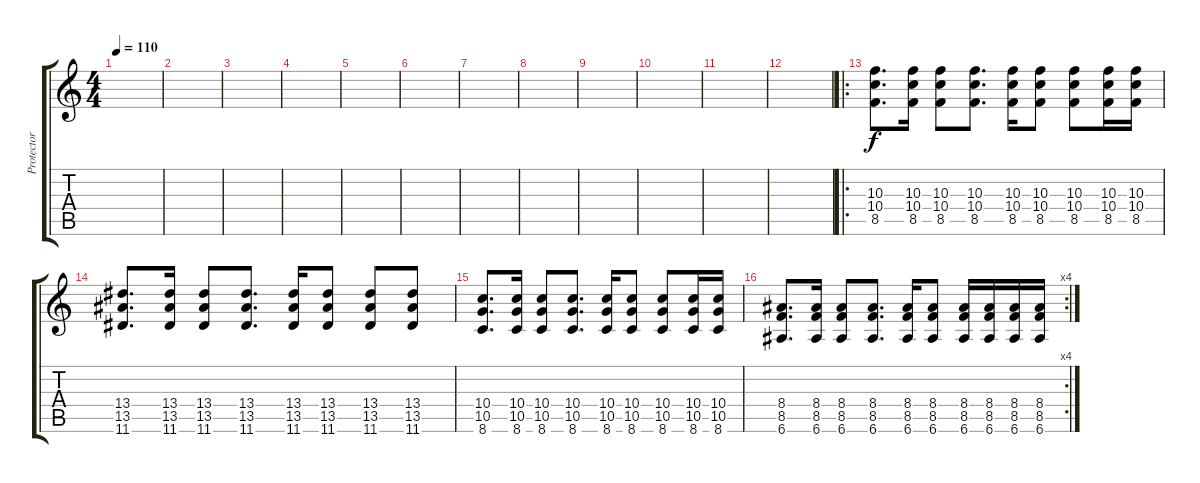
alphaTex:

\track ("Protector" "Protector") {instrument distortionguitar}
\staff {score tabs}
\tuning (E4 B3 G3 D3 A2 E2) {hide}
\ts (4 4)
\tempo 110
\clef g2
\ks c
|
|
|
|
|
|
|
|
|
|
|
|
\ro
(10.3 10.4 8.5).8{d} (10.3 10.4 8.5).16 (10.3 10.4 8.5).8 (10.3 10.4 8.5).8{d} (10.3 10.4 8.5).16 (10.3 10.4 8.5).8 (10.3 10.4 8.5).8 (10.3 10.4 8.5).16 (10.3 10.4 8.5).16 |
(13.4 13.5 11.6).8{d} (13.4 13.5 11.6).16 (13.4 13.5 11.6).8 (13.4 13.5 11.6).8{d} (13.4 13.5 11.6).16 (13.4 13.5 11.6).8 (13.4 13.5 11.6).8 (13.4 13.5 11.6).8 |
(10.4 10.5 8.6).8{d} (10.4 10.5 8.6).16 (10.4 10.5 8.6).8 (10.4 10.5 8.6).8{d} (10.4 10.5 8.6).16 (10.4 10.5 8.6).8 (10.4 10.5 8.6).8 (10.4 10.5 8.6).16 (10.4 10.5 8.6).16 |
\rc 4
(8.4 8.5 6.6).8{d} (8.4 8.5 6.6).16 (8.4 8.5 6.6).8 (8.4 8.5 6.6).8{d} (8.4 8.5 6.6).16 (8.4 8.5 6.6).8 (8.4 8.5 6.6).16 (8.4 8.5 6.6).16 (8.4 8.5 6.6).16 (8.4 8.5 6.6).16
